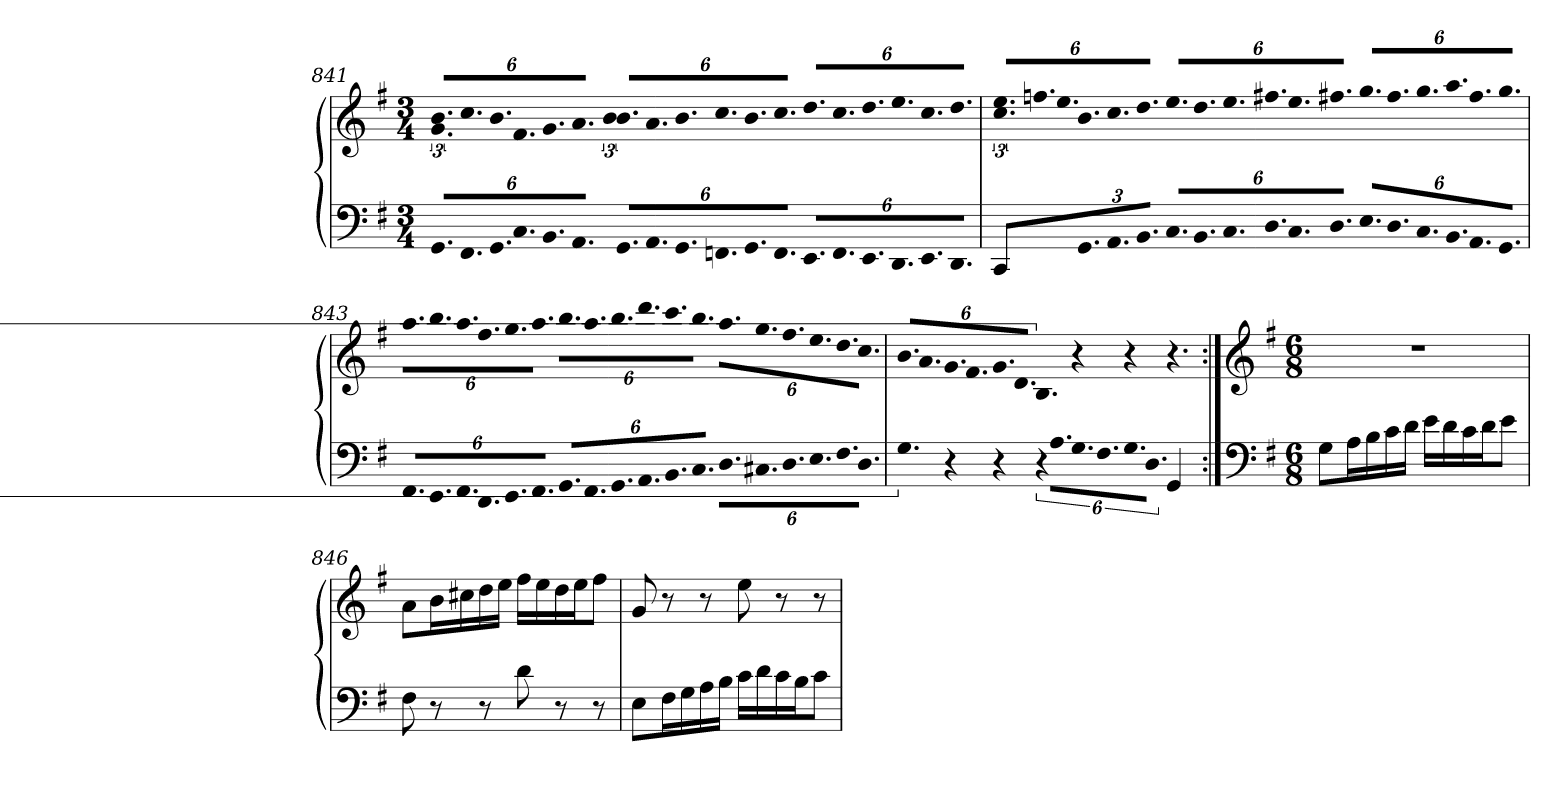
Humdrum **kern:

**kern	**kern
*part1	*part1
*staff2	*staff1
*clefF4	*clefG2
*k[f#]	*k[f#]
*G:	*G:
*M3/4	*M3/4
=841	=841
*	*^
!LO:N:vis=32.	!LO:N:vis=32.	!LO:N:vis=16.
24GG/LL	24b/LL	12g\
!LO:N:vis=32.	!LO:N:vis=32.	!
24FF#/	24cc/	.
!LO:N:vis=32.	!LO:N:vis=32.	!
24GG/	24b/	12%5ryy
!LO:N:vis=32.	!LO:N:vis=32.	!
24C/	24f#/	.
!LO:N:vis=32.	!LO:N:vis=32.	!
24BB/	24g/	.
!LO:N:vis=32.	!LO:N:vis=32.	!
24AA/JJ	24a/JJ	.
!LO:N:vis=32.	!LO:N:vis=32.	!
24GG/LL	24b/LL	.
!LO:N:vis=32.	!LO:N:vis=32.	!
24AA/	24a/	.
!LO:N:vis=32.	!LO:N:vis=32.	!
24GG/	24b/	.
!LO:N:vis=32.	!LO:N:vis=32.	!
24FFn/	24cc/	.
!LO:N:vis=32.	!LO:N:vis=32.	!
24GG/	24b/	.
!LO:N:vis=32.	!LO:N:vis=32.	!
24FF/JJ	24cc/JJ	.
!LO:N:vis=32.	!LO:N:vis=32.	!LO:N:vis=16.
24EE/LL	24dd/LL	12b\
!LO:N:vis=32.	!LO:N:vis=32.	!
24FF/	24cc/	.
!LO:N:vis=32.	!LO:N:vis=32.	!
24EE/	24dd/	6ryy
!LO:N:vis=32.	!LO:N:vis=32.	!
24DD/	24ee/	.
!LO:N:vis=32.	!LO:N:vis=32.	!
24EE/	24cc/	.
!LO:N:vis=32.	!LO:N:vis=32.	!
24DD/JJ	24dd/JJ	.
!!LO:LB:g=z	!!
=842	=842	=842
!	!LO:N:vis=32.	!LO:N:vis=16.
8CC/L	24ee/LL	12cc\
!	!LO:N:vis=32.	!
.	24ffn/	.
!	!LO:N:vis=32.	!
.	24ee/	3%2ryy
!LO:N:vis=32.	!LO:N:vis=32.	!
24GG/L	24b/	.
!LO:N:vis=32.	!LO:N:vis=32.	!
24AA/	24cc/	.
!LO:N:vis=32.	!LO:N:vis=32.	!
24BB/JJ	24dd/JJ	.
!LO:N:vis=32.	!LO:N:vis=32.	!
24C/LL	24ee/LL	.
!LO:N:vis=32.	!LO:N:vis=32.	!
24BB/	24dd/	.
!LO:N:vis=32.	!LO:N:vis=32.	!
24C/	24ee/	.
!LO:N:vis=32.	!LO:N:vis=32.	!
24D/	24ff#X/	.
!LO:N:vis=32.	!LO:N:vis=32.	!
24C/	24ee/	.
!LO:N:vis=32.	!LO:N:vis=32.	!
24D/JJ	24ff#X/JJ	.
!LO:N:vis=32.	!LO:N:vis=32.	!
24E/LL	24gg/LL	.
!LO:N:vis=32.	!LO:N:vis=32.	!
24D/	24ff#/	.
!LO:N:vis=32.	!LO:N:vis=32.	!
24C/	24gg/	.
!LO:N:vis=32.	!LO:N:vis=32.	!
24BB/	24aa/	.
!LO:N:vis=32.	!LO:N:vis=32.	!
24AA/	24ff#/	.
!LO:N:vis=32.	!LO:N:vis=32.	!
24GG/JJ	24gg/JJ	.
*	*v	*v
=843	=843
!LO:N:vis=32.	!LO:N:vis=32.
24FF#/LL	24aa\LL
!LO:N:vis=32.	!LO:N:vis=32.
24EE/	24bb\
!LO:N:vis=32.	!LO:N:vis=32.
24FF#/	24aa\
!LO:N:vis=32.	!LO:N:vis=32.
24DD/	24ff#\
!LO:N:vis=32.	!LO:N:vis=32.
24EE/	24gg\
!LO:N:vis=32.	!LO:N:vis=32.
24FF#/JJ	24aa\JJ
!LO:N:vis=32.	!LO:N:vis=32.
24GG/LL	24bb\LL
!LO:N:vis=32.	!LO:N:vis=32.
24FF#/	24aa\
!LO:N:vis=32.	!LO:N:vis=32.
24GG/	24bb\
!LO:N:vis=32.	!LO:N:vis=32.
24AA/	24ddd\
!LO:N:vis=32.	!LO:N:vis=32.
24BB/	24ccc\
!LO:N:vis=32.	!LO:N:vis=32.
24C/JJ	24bb\JJ
!LO:N:vis=32.	!LO:N:vis=32.
24D\LL	24aa\LL
!LO:N:vis=32.	!LO:N:vis=32.
24C#X\	24gg\
!LO:N:vis=32.	!LO:N:vis=32.
24D\	24ff#\
!LO:N:vis=32.	!LO:N:vis=32.
24E\	24ee\
!LO:N:vis=32.	!LO:N:vis=32.
24F#\	24dd\
!LO:N:vis=32.	!LO:N:vis=32.
24D\JJ	24cc\JJ
=844	=844
!LO:N:vis=16.	!LO:N:vis=32.
12G\	24b/LL
!	!LO:N:vis=32.
.	24a/
!LO:N:vis=8	!LO:N:vis=32.
12r	24g/
!	!LO:N:vis=32.
.	24f#/
!LO:N:vis=8	!LO:N:vis=32.
12r	24g/
!	!LO:N:vis=32.
.	24d/JJ
!LO:N:vis=16	!LO:N:vis=16.
24r	12B/
!LO:N:vis=32.	!
24A\LL	.
!LO:N:vis=32.	!LO:N:vis=8
24G\	12r
!LO:N:vis=32.	!
24F#\	.
!LO:N:vis=32.	!LO:N:vis=8
24G\	12r
!LO:N:vis=32.	!
24D\JJ	.
!	!LO:N:vis=4.
4GG/	4r
!!LO:PB:g=z
=845:|!	=845:|!
*clefF4	*clefG2
*k[f#]	*k[f#]
*G:	*G:
*M6/8	*M6/8
*	*MM126
8G\L	2.r
16A\L	.
16B\	.
16c\	.
16d\JJ	.
16e\LL	.
16d\	.
16c\	.
16d\J	.
8e\J	.
=846	=846
8F#\	8a\L
8r	16b\L
.	16cc#X\
8r	16dd\
.	16ee\JJ
8d\	16ff#\LL
.	16ee\
8r	16dd\
.	16ee\J
8r	8ff#\J
=847	=847
8E\L	8g/
16F#\L	8r
16G\	.
16A\	8r
16B\JJ	.
16c\LL	8ee\
16d\	.
16c\	8r
16B\J	.
8c\J	8r
=	=
*-	*-
